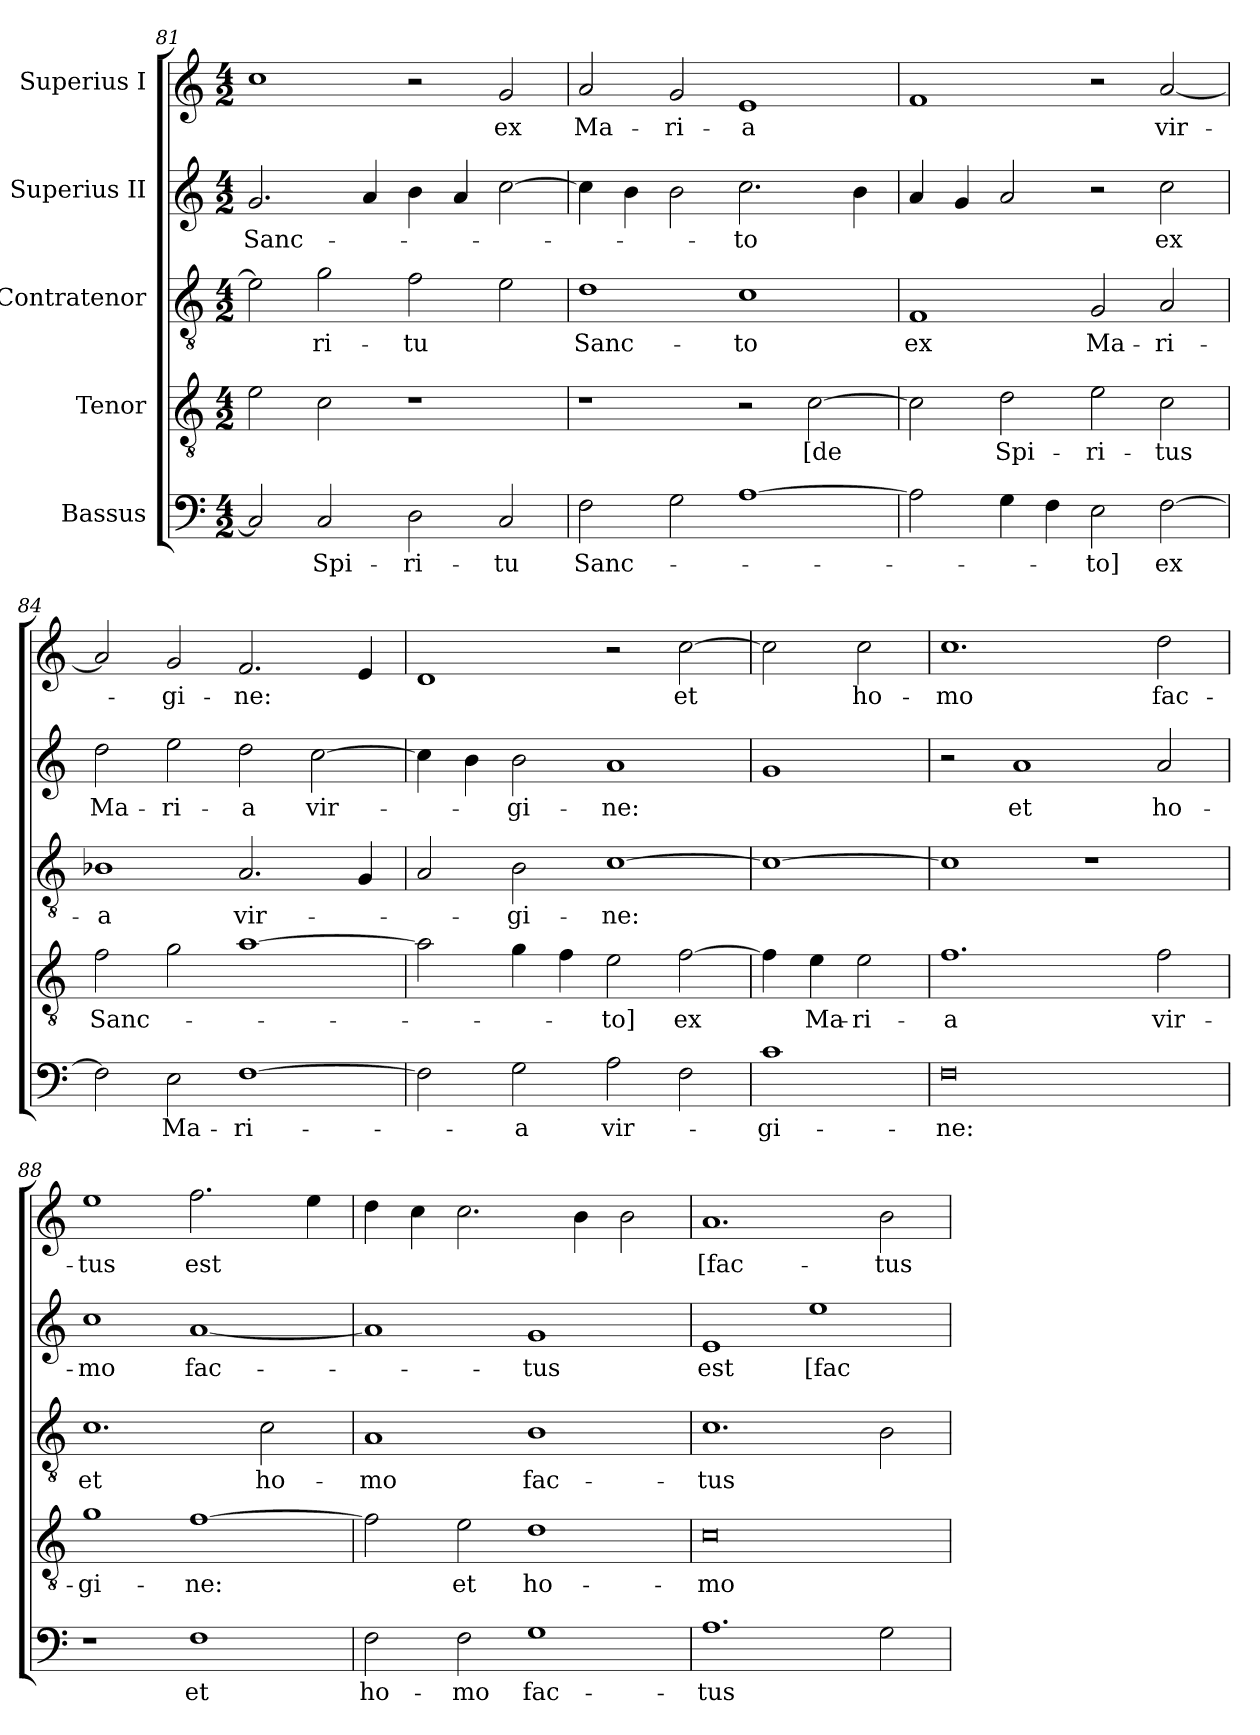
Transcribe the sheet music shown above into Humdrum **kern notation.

**kern	**text	**kern	**text	**kern	**text	**kern	**text	**kern	**text
*part5	*part5	*part4	*part4	*part3	*part3	*part2	*part2	*part1	*part1
*staff5	*staff5	*staff4	*staff4	*staff3	*staff3	*staff2	*staff2	*staff1	*staff1
*I"Bassus	*	*I"Tenor	*	*I"Contratenor	*	*I"Superius II	*	*I"Superius I	*
*clefF4	*	*clefGv2	*	*clefGv2	*	*clefG2	*	*clefG2	*
*k[]	*	*k[]	*	*k[]	*	*k[]	*	*k[]	*
*M4/2	*	*M4/2	*	*M4/2	*	*M4/2	*	*M4/2	*
=81	=81	=81	=81	=81	=81	=81	=81	=81	=81
2C/]	.	2e\	.	2e\]	.	2.g/	Sanc-	1cc\	.
2C/	Spi-	2c\	.	2g\	-ri-	.	.	.	.
.	.	.	.	.	.	4a/	.	.	.
2D\	-ri-	1r	.	2f\	-tu	4b\	.	2r	.
.	.	.	.	.	.	4a/	.	.	.
2C/	-tu	.	.	2e\	.	[2cc\	.	2g/	ex
=82	=82	=82	=82	=82	=82	=82	=82	=82	=82
2F\	Sanc-	1r	.	1d\	Sanc-	4cc\]	.	2a/	Ma-
.	.	.	.	.	.	4b\	.	.	.
2G\	.	.	.	.	.	2b\	.	2g/	-ri-
[1A\	.	2r	.	1c\	-to	2.cc\	-to	1e/	-a
.	.	[2c\	[de	.	.	.	.	.	.
.	.	.	.	.	.	4b\	.	.	.
=83	=83	=83	=83	=83	=83	=83	=83	=83	=83
2A\]	.	2c\]	.	1F/	ex	4a/	.	1f/	.
.	.	.	.	.	.	4g/	.	.	.
4G\	.	2d\	Spi-	.	.	2a/	.	.	.
4F\	.	.	.	.	.	.	.	.	.
2E\	-to]	2e\	-ri-	2G/	Ma-	2r	.	2r	.
[2F\	ex	2c\	-tus	2A/	-ri-	2cc\	ex	[2a/	vir-
=84	=84	=84	=84	=84	=84	=84	=84	=84	=84
2F\]	.	2f\	Sanc-	1B-X\	-a	2dd\	Ma-	2a/]	.
2E\	Ma-	2g\	.	.	.	2ee\	-ri-	2g/	-gi-
[1F\	-ri-	[1a\	.	2.A/	vir-	2dd\	-a	2.f/	-ne:
.	.	.	.	.	.	[2cc\	vir-	.	.
.	.	.	.	4G/	.	.	.	4e/	.
=85	=85	=85	=85	=85	=85	=85	=85	=85	=85
2F\]	.	2a\]	.	2A/	.	4cc\]	.	1d/	.
.	.	.	.	.	.	4b\	.	.	.
2G\	-a	4g\	.	2B\	-gi-	2b\	-gi-	.	.
.	.	4f\	.	.	.	.	.	.	.
2A\	vir-	2e\	-to]	[1c\	-ne:	1a/	-ne:	2r	.
2F\	.	[2f\	ex	.	.	.	.	[2cc\	et
=86	=86	=86	=86	=86	=86	=86	=86	=86	=86
1c\	-gi-	4f\]	.	1c\_	.	1g/	.	2cc\]	.
.	.	4e\	Ma-	.	.	.	.	.	.
.	.	2e\	-ri-	.	.	.	.	2cc\	ho-
=87	=87	=87	=87	=87	=87	=87	=87	=87	=87
0F\	-ne:	1.f\	-a	1c\]	.	2r	.	1.cc\	-mo
.	.	.	.	.	.	1a/	et	.	.
.	.	.	.	1r	.	.	.	.	.
.	.	2f\	vir-	.	.	2a/	ho-	2dd\	fac-
=88	=88	=88	=88	=88	=88	=88	=88	=88	=88
1r	.	1g\	-gi-	1.c\	et	1cc\	-mo	1ee\	-tus
1F\	et	[1f\	-ne:	.	.	[1a/	fac-	2.ff\	est
.	.	.	.	2c\	ho-	.	.	.	.
.	.	.	.	.	.	.	.	4ee\	.
=89	=89	=89	=89	=89	=89	=89	=89	=89	=89
2F\	ho-	2f\]	.	1A/	-mo	1a/]	.	4dd\	.
.	.	.	.	.	.	.	.	4cc\	.
2F\	-mo	2e\	et	.	.	.	.	2.cc\	.
1G\	fac-	1d\	ho-	1B\	fac-	1g/	-tus	.	.
.	.	.	.	.	.	.	.	4b\	.
.	.	.	.	.	.	.	.	2b\	.
=90	=90	=90	=90	=90	=90	=90	=90	=90	=90
1.A\	-tus	0c\	-mo	1.c\	-tus	1e/	est	1.a/	[fac-
.	.	.	.	.	.	1ee\	[fac-	.	.
2G\	.	.	.	2B\	.	.	.	2b\	-tus
=	=	=	=	=	=	=	=	=	=
*-	*-	*-	*-	*-	*-	*-	*-	*-	*-
